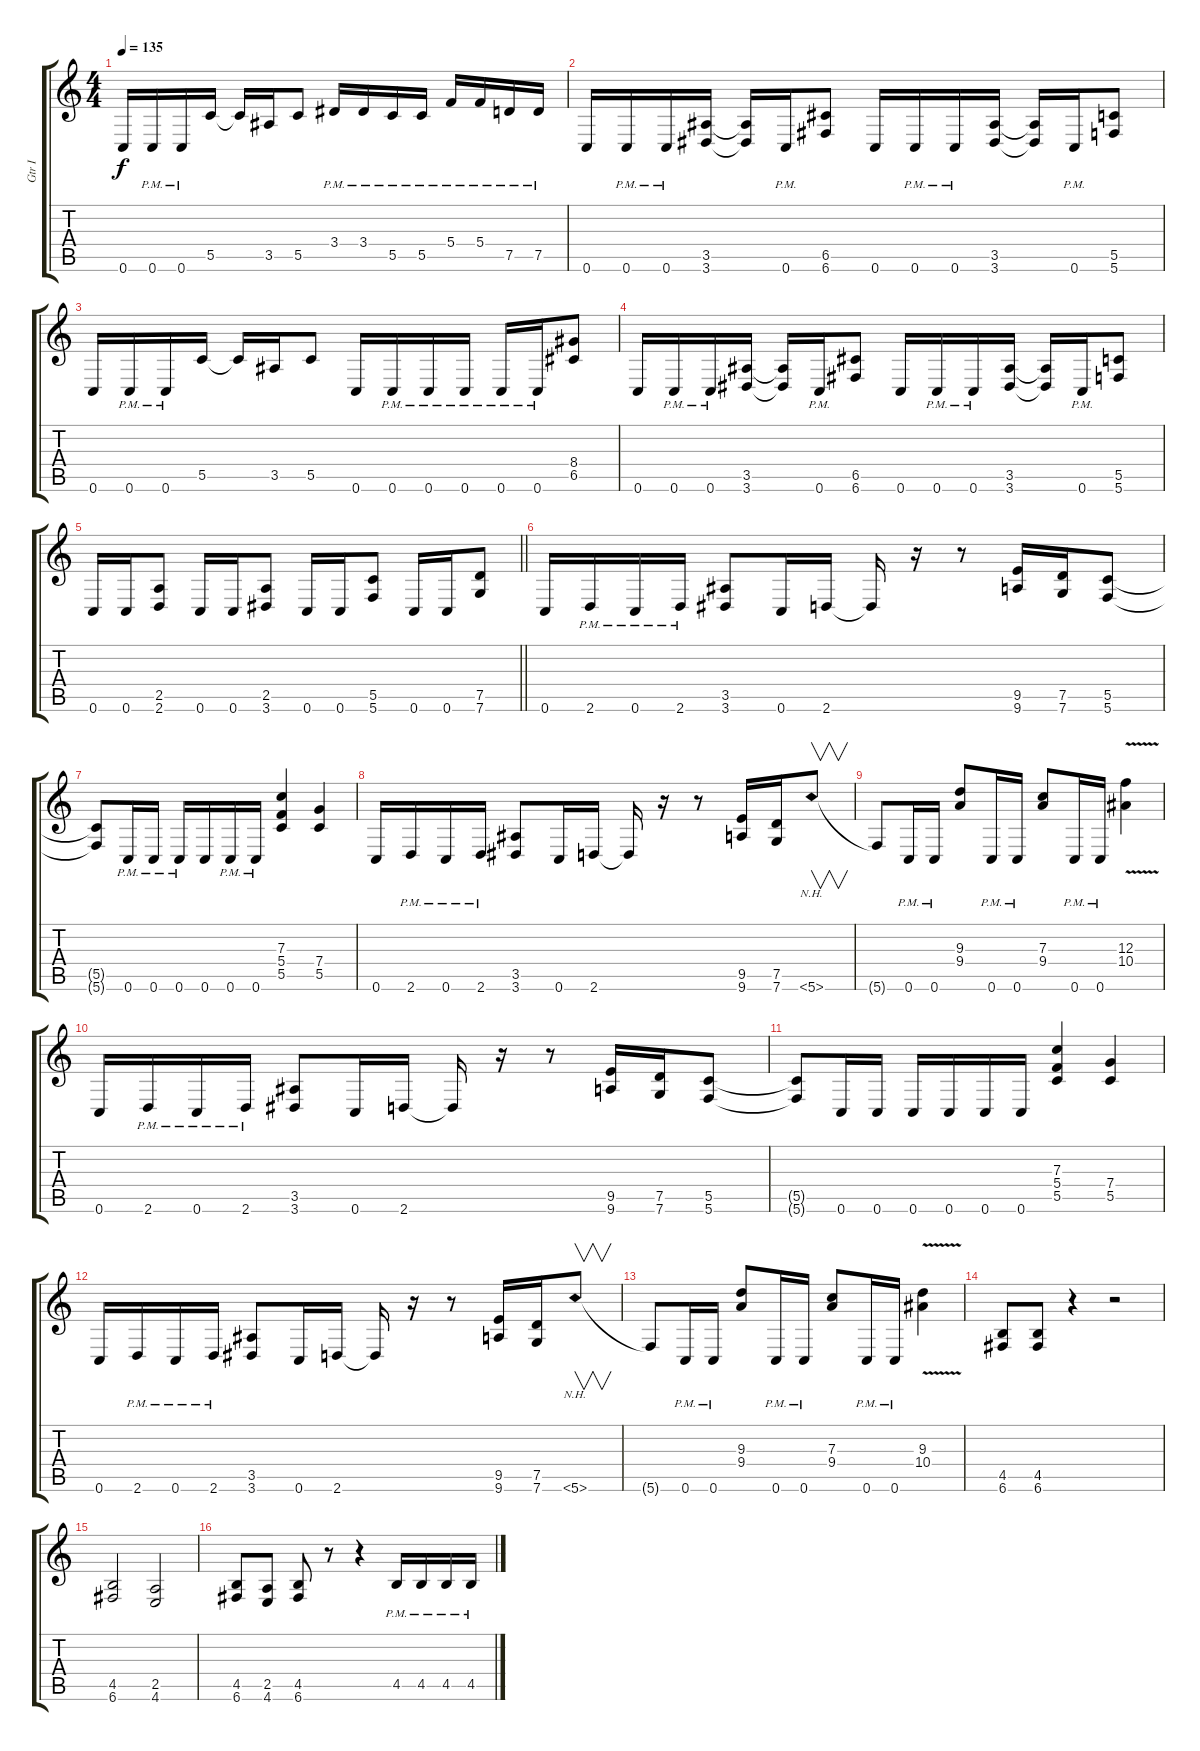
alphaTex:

\track ("Gtr I" "Gtr I") {instrument distortionguitar}
\staff {score tabs}
\tuning (D4 A3 F3 C3 G2 C2) {hide}
\ts (4 4)
\tempo 135
\clef g2
\ks c
0.6.16{dy f} 0.6{pm}.16 0.6{pm}.16 5.5.16 5.5{t}.16 3.5.16 5.5.8 3.4{pm}.16 3.4{pm}.16 5.5{pm}.16 5.5{pm}.16 5.4{pm}.16 5.4{pm}.16 7.5{pm}.16 7.5{pm}.16 |
0.6.16 0.6{pm}.16 0.6{pm}.16 (3.5 3.6).16 (3.5{t} 3.6{t}).16 0.6{pm}.16 (6.5 6.6).8 0.6.16 0.6{pm}.16 0.6{pm}.16 (3.5 3.6).16 (3.5{t} 3.6{t}).16 0.6{pm}.16 (5.5 5.6).8 |
0.6.16 0.6{pm}.16 0.6{pm}.16 5.5.16 5.5{t}.16 3.5.16 5.5.8 0.6.16 0.6{pm}.16 0.6{pm}.16 0.6{pm}.16 0.6{pm}.16 0.6{pm}.16 (8.4 6.5).8 |
0.6.16 0.6{pm}.16 0.6{pm}.16 (3.5 3.6).16 (3.5{t} 3.6{t}).16 0.6{pm}.16 (6.5 6.6).8 0.6.16 0.6{pm}.16 0.6{pm}.16 (3.5 3.6).16 (3.5{t} 3.6{t}).16 0.6{pm}.16 (5.5 5.6).8 |
\barLineRight lightlight
0.6.16 0.6.16 (2.5 2.6).8 0.6.16 0.6.16 (2.5 3.6).8 0.6.16 0.6.16 (5.5 5.6).8 0.6.16 0.6.16 (7.5 7.6).8 |
0.6.16 2.6{pm}.16 0.6{pm}.16 2.6{pm}.16 (3.5 3.6).8 0.6.16 2.6.16 2.6{t}.16 r.16 r.8 (9.5 9.6).16 (7.5 7.6).16 (5.5 5.6).8 |
(5.5{t} 5.6{t}).8 0.6{pm}.16 0.6{pm}.16 0.6{pm}.16 0.6.16 0.6{pm}.16 0.6{pm}.16 (7.3 5.4 5.5).4 (7.4 5.5).4 |
0.6.16 2.6{pm}.16 0.6{pm}.16 2.6{pm}.16 (3.5 3.6).8 0.6.16 2.6.16 2.6{t}.16 r.16 r.8 (9.5 9.6).16 (7.5 7.6).16 5.6{nh}.8{v} |
5.6{t}.8 0.6{pm}.16 0.6{pm}.16 (9.3 9.4).8 0.6{pm}.16 0.6{pm}.16 (7.3 9.4).8 0.6{pm}.16 0.6{pm}.16 (12.3{v} 10.4{v}).4 |
0.6.16 2.6{pm}.16 0.6{pm}.16 2.6{pm}.16 (3.5 3.6).8 0.6.16 2.6.16 2.6{t}.16 r.16 r.8 (9.5 9.6).16 (7.5 7.6).16 (5.5 5.6).8 |
(5.5{t} 5.6{t}).8 0.6.16 0.6.16 0.6.16 0.6.16 0.6.16 0.6.16 (7.3 5.4 5.5).4 (7.4 5.5).4 |
0.6.16 2.6{pm}.16 0.6{pm}.16 2.6{pm}.16 (3.5 3.6).8 0.6.16 2.6.16 2.6{t}.16 r.16 r.8 (9.5 9.6).16 (7.5 7.6).16 5.6{nh}.8{v} |
5.6{t}.8 0.6{pm}.16 0.6{pm}.16 (9.3 9.4).8 0.6{pm}.16 0.6{pm}.16 (7.3 9.4).8 0.6{pm}.16 0.6{pm}.16 (9.3{v} 10.4{v}).4 |
(4.5 6.6).8{volume 14} (4.5 6.6).8 r.4 r.2 |
(4.5 6.6).2 (2.5 4.6).2 |
(4.5 6.6).8 (2.5 4.6).8 (4.5 6.6).8 r.8 r.4 4.5{pm}.16 4.5{pm}.16 4.5{pm}.16 4.5{pm}.16
